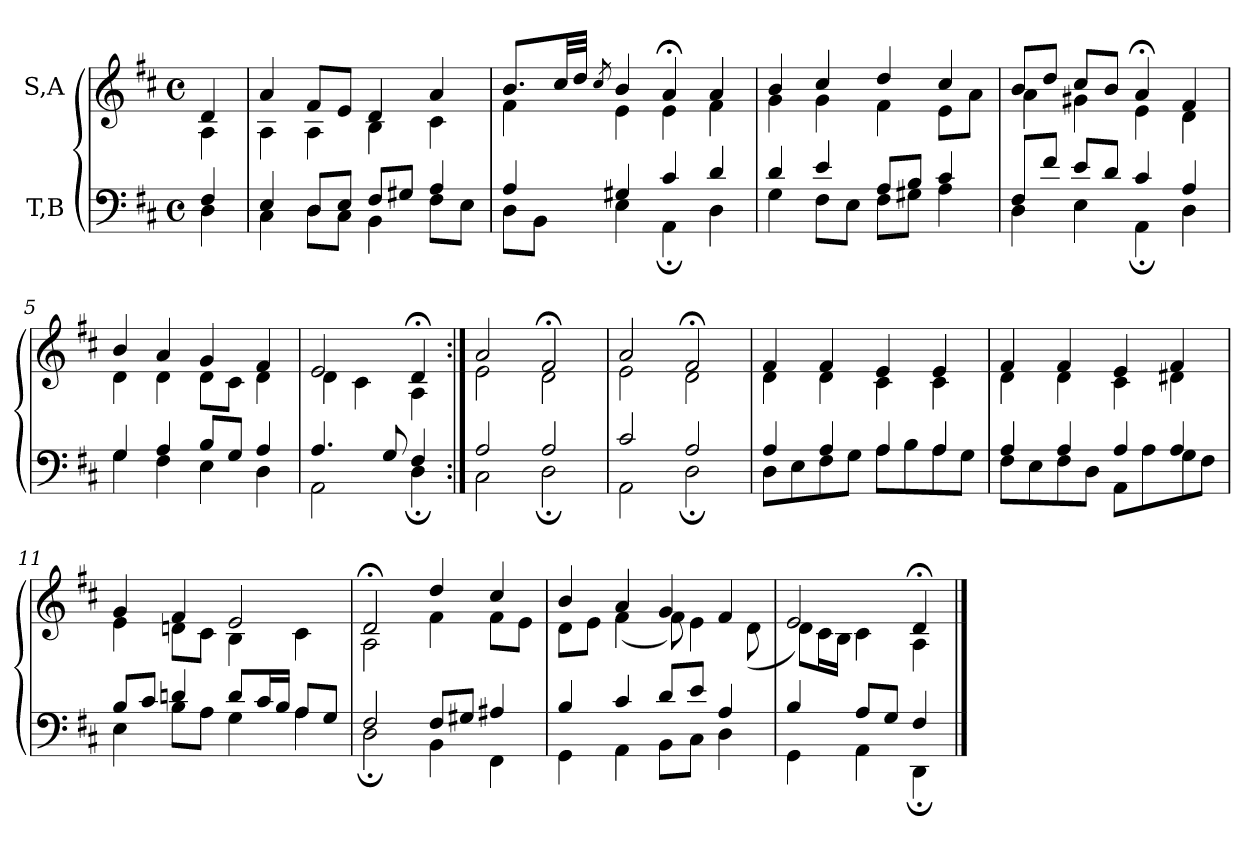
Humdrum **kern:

**kern	**kern
*part2	*part1
*staff2	*staff1
*I"T,B	*I"S,A
*clefF4	*clefG2
*k[f#c#]	*k[f#c#]
*M4/4	*M4/4
*met(c)	*met(c)
=	=
*^	*^
4F#	4D	4d	4A
=1	=1	=1	=1
4E	4C#	4a	4A
8DL	8DL	8f#L	4A
8EJ	8C#J	8eJ	.
8F#L	4BB	4d	4B
8G#XJ	.	.	.
4A	8F#L	4a	4c#
.	8EJ	.	.
=2	=2	=2	=2
4A	8DL	8.bL	4f#
.	8BBJ	.	.
.	.	32cc#LL	.
.	.	32ddJJJ	.
.	.	8qcc#	.
4G#X	4E	4b	4e
4c#	4AA;	4a;<	4e
4d	4D	4a	4f#
=3	=3	=3	=3
4d	4G	4b	4g
4e	8F#L	4cc#	4g
.	8EJ	.	.
8AL	8F#L	4dd	4f#
8BJ	8G#XJ	.	.
4c#	4A	4cc#	8eL
.	.	.	8aJ
=4	=4	=4	=4
8F#L	4D	8bL	4a
8f#J	.	8ddJ	.
8eL	4E	8cc#L	4g#X
8dJ	.	8bJ	.
4c#	4AA;	4a;<	4e
4A	4D	4f#	4d
=5	=5	=5	=5
4G	4G	4b	4d
4A	4F#	4a	4d
8BL	4E	4g	8dL
8GJ	.	.	8c#J
4A	4D	4f#	4d
=6	=6	=6	=6
4.A	2AA	2e	4d
.	.	.	4c#
8G	.	.	.
4F#	4D;	4d;<	4A
=7:|!	=7:|!	=7:|!	=7:|!
2A	2C#	2a	2e
2A	2D;	2f#;<	2d
=8	=8	=8	=8
2c#	2AA	2a	2e
2A	2D;	2f#;<	2d
=9	=9	=9	=9
4A	8DL	4f#	4d
.	8E	.	.
4A	8F#	4f#	4d
.	8GJ	.	.
4A	8AL	4e	4c#
.	8B	.	.
4A	8A	4e	4c#
.	8GJ	.	.
=10	=10	=10	=10
4A	8F#L	4f#	4d
.	8E	.	.
4A	8F#	4f#	4d
.	8DJ	.	.
4A	8AAL	4e	4c#
.	8A	.	.
4A	8G	4f#	4d#X
.	8F#J	.	.
=11	=11	=11	=11
8BL	4E	4g	4e
8c#J	.	.	.
4dn	8BL	4f#	8dnL
.	8AJ	.	8c#J
8dL	4G	2e	4B
16c#L	.	.	.
16BJJ	.	.	.
8AL	4A	.	4c#
8GJ	.	.	.
=12	=12	=12	=12
2F#	2D;	2d;<	2A
8F#L	4BB	4dd	4f#
8G#XJ	.	.	.
4A#X	4FF#	4cc#	8f#L
.	.	.	8eJ
=13	=13	=13	=13
4B	4GG	4b	8dL
.	.	.	8eJ
4c#	4AA	4a	(<4f#
8dL	8BBL	4g	8f#)
8eJ	8C#J	.	4e
4A	4D	4f#	.
.	.	.	(<8d
=14	=14	=14	=14
4B	4GG	2e	8dL)
.	.	.	16c#L
.	.	.	16BJJ
8AL	4AA	.	4c#
8GJ	.	.	.
4F#	4DD;	4d;<	4A
*v	*v	*	*
*	*v	*v
==	==
*-	*-
